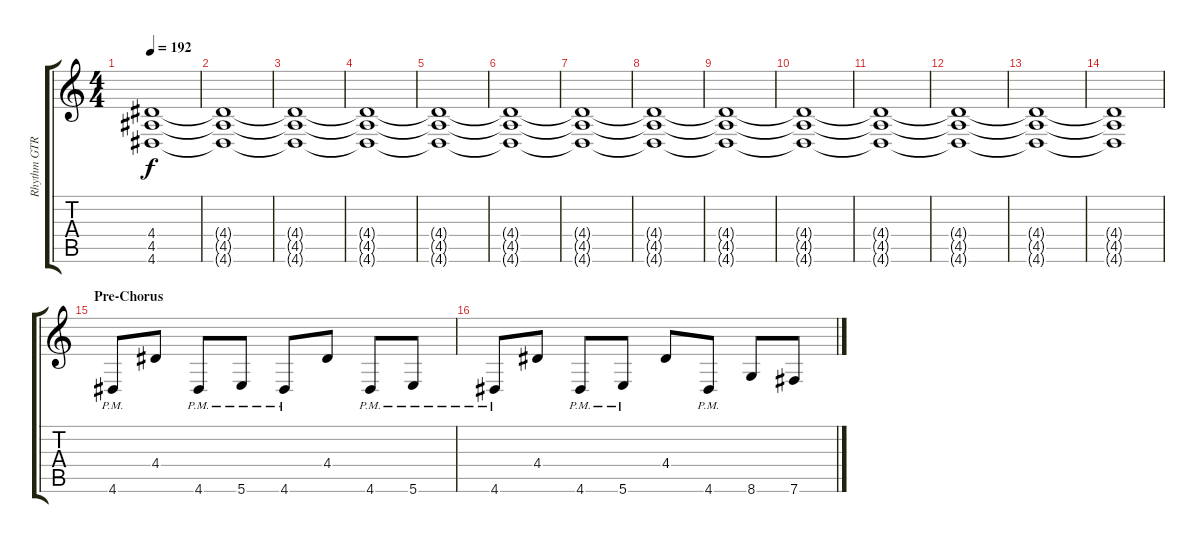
\track ("Rhythm GTR 1" "Rhythm GTR") {instrument overdrivenguitar}
\staff {score tabs}
\tuning (Db4 Ab3 E3 B2 Gb2 B1) {hide}
\ts (4 4)
\tempo 192
\clef g2
\ks aminor
(4.4{t} 4.5{t} 4.6{t}).1{dy f} |
(4.4{t} 4.5{t} 4.6{t}).1 |
(4.4{t} 4.5{t} 4.6{t}).1 |
(4.4{t} 4.5{t} 4.6{t}).1 |
(4.4{t} 4.5{t} 4.6{t}).1 |
(4.4{t} 4.5{t} 4.6{t}).1 |
(4.4{t} 4.5{t} 4.6{t}).1 |
(4.4{t} 4.5{t} 4.6{t}).1 |
(4.4{t} 4.5{t} 4.6{t}).1 |
(4.4{t} 4.5{t} 4.6{t}).1 |
(4.4{t} 4.5{t} 4.6{t}).1 |
(4.4{t} 4.5{t} 4.6{t}).1 |
(4.4{t} 4.5{t} 4.6{t}).1 |
(4.4{t} 4.5{t} 4.6{t}).1 |
\section ("" "Pre-Chorus")
4.6{pm}.8 4.4.8 4.6{pm}.8 5.6{pm}.8 4.6{pm}.8 4.4.8 4.6{pm}.8 5.6{pm}.8 |
4.6{pm}.8 4.4.8 4.6{pm}.8 5.6{pm}.8 4.4.8 4.6{pm}.8 8.6.8 7.6.8
